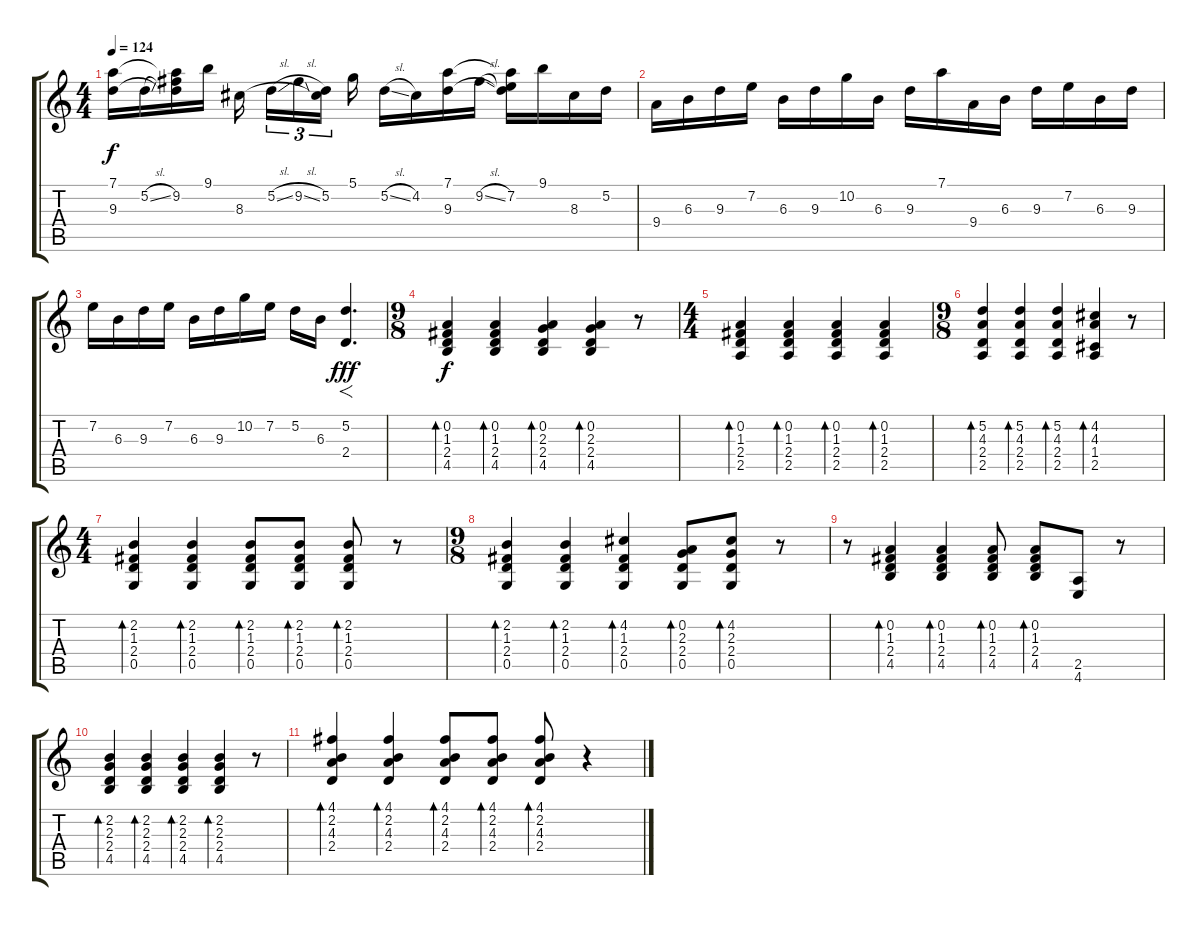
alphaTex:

\track "" {instrument overdrivenguitar}
\staff {score tabs}
\tuning (D4 A3 F3 C3 G2 C2) {hide}
\ts (4 4)
\tempo 124
\clef g2
\ks c
(7.1 9.3).16{dy f} 5.2{sl}.16 (7.1{t} 9.2 9.3{t}).16 9.1.16 8.3.16{beam splitsecondary} 5.2{sl}.16{tu (3 2)} 9.2{sl}.16{tu (3 2)} (5.2 8.3{t}).16{tu (3 2) beam splitsecondary} 5.1.16 5.2{sl}.16 4.2.16 (7.1 9.3).16 9.2{sl}.16 (7.1{t} 7.2 9.3{t}).16 9.1.16 8.3.16 5.2.16 |
9.4.16 6.3.16 9.3.16 7.2.16 6.3.16 9.3.16 10.2.16 6.3.16 9.3.16 7.1.16 9.4.16 6.3.16 9.3.16 7.2.16 6.3.16 9.3.16 |
7.2.16 6.3.16 9.3.16 7.2.16 6.3.16 9.3.16 10.2.16 7.2.16 5.2.16 6.3.16 (5.2 2.4).4{f d dy fff} |
\ts (9 8)
(0.2 1.3 2.4 4.5).4{bd 60 dy f} (0.2 1.3 2.4 4.5).4{bd 60} (0.2 2.3 2.4 4.5).4{bd 60} (0.2 2.3 2.4 4.5).4{bd 60} r.8 |
\ts (4 4)
(0.2 1.3 2.4 2.5).4{bd 60} (0.2 1.3 2.4 2.5).4{bd 60} (0.2 1.3 2.4 2.5).4{bd 60} (0.2 1.3 2.4 2.5).4{bd 60} |
\ts (9 8)
(5.2 4.3 2.4 2.5).4{bd 60} (5.2 4.3 2.4 2.5).4{bd 60} (5.2 4.3 2.4 2.5).4{bd 60} (4.2 4.3 1.4 2.5).4{bd 60} r.8 |
\ts (4 4)
(2.2 1.3 2.4 0.5).4{bd 60} (2.2 1.3 2.4 0.5).4{bd 60} (2.2 1.3 2.4 0.5).8{bd 60} (2.2 1.3 2.4 0.5).8{bd 60} (2.2 1.3 2.4 0.5).8{bd 60} r.8 |
\ts (9 8)
(2.2 1.3 2.4 0.5).4{bd 60} (2.2 1.3 2.4 0.5).4{bd 60} (4.2 1.3 2.4 0.5).4{bd 60} (0.2 2.3 2.4 0.5).8{bd 60} (4.2 2.3 2.4 0.5).8{bd 60} r.8 |
r.8 (0.2 1.3 2.4 4.5).4{bd 60} (0.2 1.3 2.4 4.5).4{bd 60} (0.2 1.3 2.4 4.5).8{bd 60} (0.2 1.3 2.4 4.5).8{bd 60} (2.5 4.6).8 r.8 |
(2.2 2.3 2.4 4.5).4{bd 60} (2.2 2.3 2.4 4.5).4{bd 60} (2.2 2.3 2.4 4.5).4{bd 60} (2.2 2.3 2.4 4.5).4{bd 60} r.8 |
(4.1 2.2 4.3 2.4).4{bd 60} (4.1 2.2 4.3 2.4).4{bd 60} (4.1 2.2 4.3 2.4).8{bd 60} (4.1 2.2 4.3 2.4).8{bd 60} (4.1 2.2 4.3 2.4).8{bd 60} r.4
